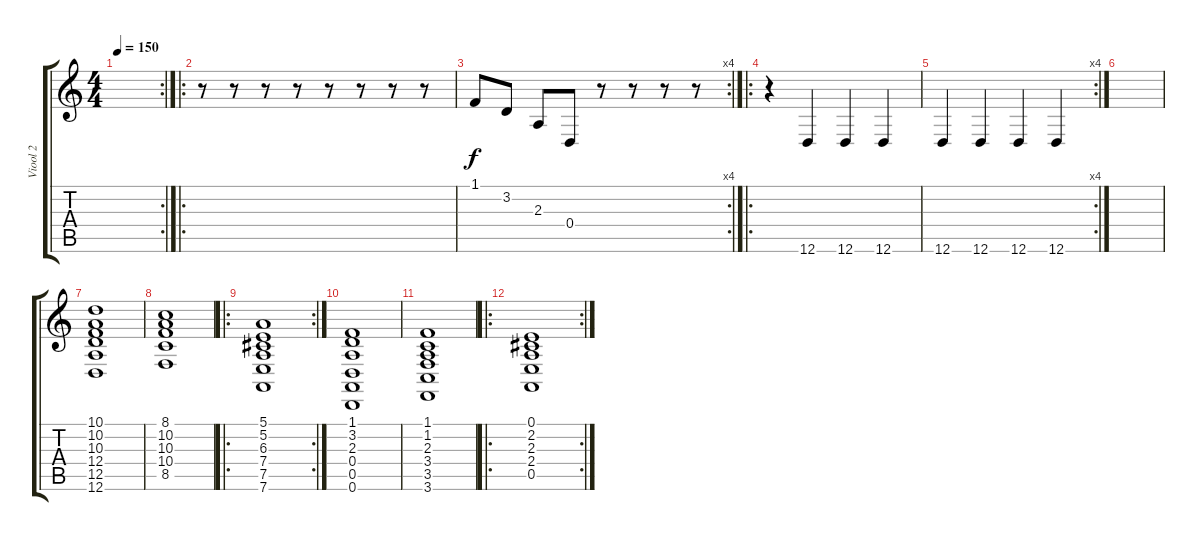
\track ("Viool 2" "Viool 2") {instrument cello}
\staff {score tabs}
\tuning (E4 B3 G3 D3 A2 D2) {hide}
\rc 2
\ts (4 4)
\tempo 150
\clef g2
\ks c
|
\ro
r.8 r.8 r.8 r.8 r.8 r.8 r.8 r.8 |
\rc 4
1.1.8 3.2.8 2.3.8 0.4.8 r.8 r.8 r.8 r.8 |
\ro
r.4 12.6.4 12.6.4 12.6.4 |
\rc 4
12.6.4 12.6.4 12.6.4 12.6.4 |
|
(10.1 10.2 10.3 12.4 12.5 12.6).1 |
(8.1 10.2 10.3 10.4 8.5).1 |
\ro
\rc 2
(5.1 5.2 6.3 7.4 7.5 7.6).1 |
(1.1 3.2 2.3 0.4 0.5 0.6).1 |
(1.1 1.2 2.3 3.4 3.5 3.6).1 |
\ro
\rc 2
(0.1 2.2 2.3 2.4 0.5).1
